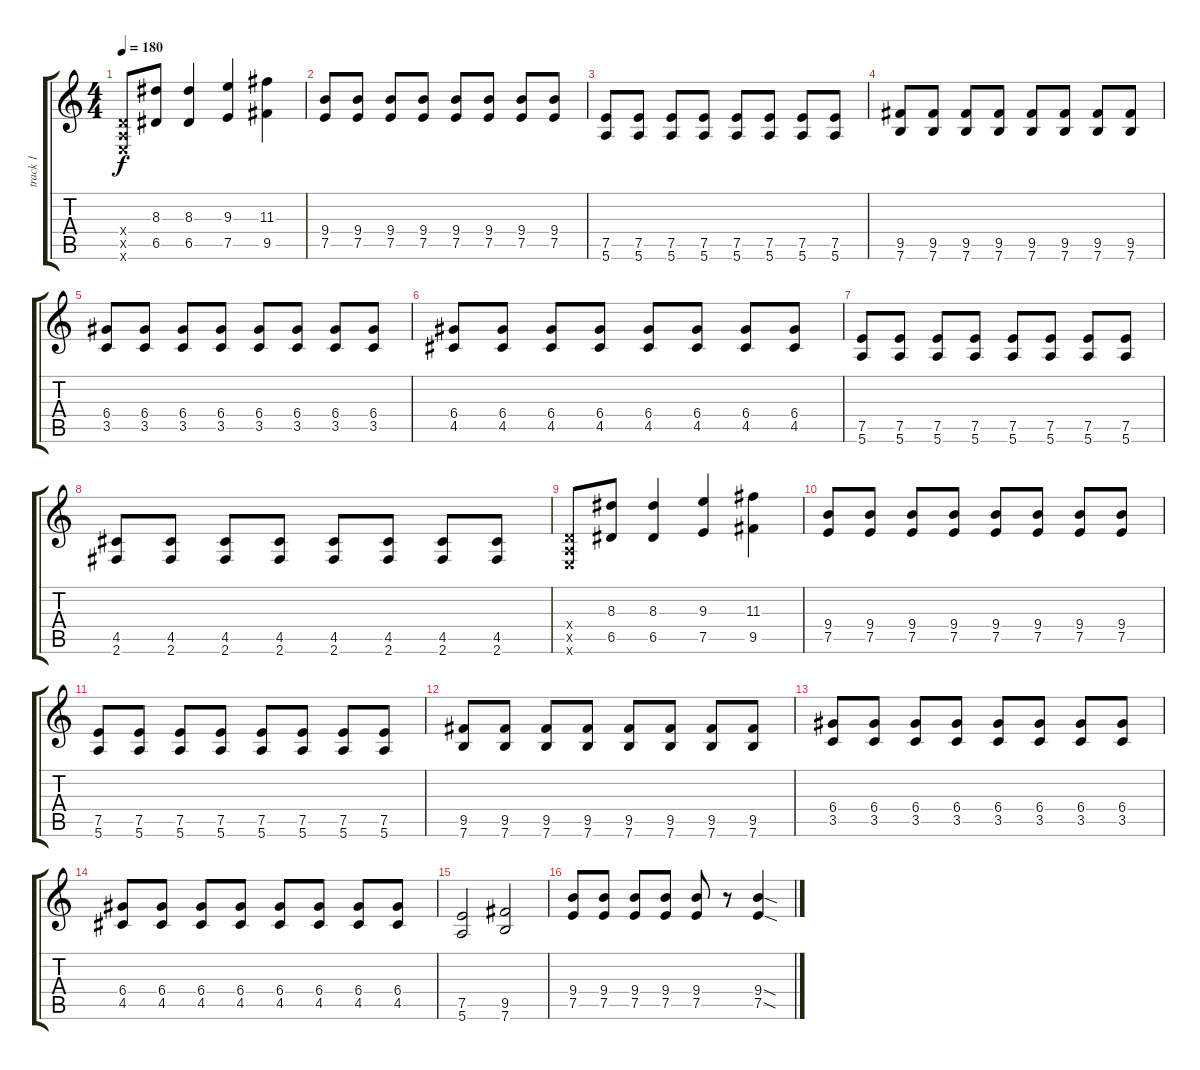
\track ("track 1" "track 1") {instrument overdrivenguitar}
\staff {score tabs}
\tuning (E4 B3 G3 D3 A2 E2) {hide}
\ts (4 4)
\tempo 180
\clef g2
\ks c
(0.4{x} 0.5{x} 0.6{x}).8{dy f} (8.3 6.5).8 (8.3 6.5).4 (9.3 7.5).4 (11.3 9.5).4 |
(9.4 7.5).8 (9.4 7.5).8 (9.4 7.5).8 (9.4 7.5).8 (9.4 7.5).8 (9.4 7.5).8 (9.4 7.5).8 (9.4 7.5).8 |
(7.5 5.6).8 (7.5 5.6).8 (7.5 5.6).8 (7.5 5.6).8 (7.5 5.6).8 (7.5 5.6).8 (7.5 5.6).8 (7.5 5.6).8 |
(9.5 7.6).8 (9.5 7.6).8 (9.5 7.6).8 (9.5 7.6).8 (9.5 7.6).8 (9.5 7.6).8 (9.5 7.6).8 (9.5 7.6).8 |
(6.4 3.5).8 (6.4 3.5).8 (6.4 3.5).8 (6.4 3.5).8 (6.4 3.5).8 (6.4 3.5).8 (6.4 3.5).8 (6.4 3.5).8 |
(6.4 4.5).8 (6.4 4.5).8 (6.4 4.5).8 (6.4 4.5).8 (6.4 4.5).8 (6.4 4.5).8 (6.4 4.5).8 (6.4 4.5).8 |
(7.5 5.6).8 (7.5 5.6).8 (7.5 5.6).8 (7.5 5.6).8 (7.5 5.6).8 (7.5 5.6).8 (7.5 5.6).8 (7.5 5.6).8 |
(4.5 2.6).8 (4.5 2.6).8 (4.5 2.6).8 (4.5 2.6).8 (4.5 2.6).8 (4.5 2.6).8 (4.5 2.6).8 (4.5 2.6).8 |
(0.4{x} 0.5{x} 0.6{x}).8 (8.3 6.5).8 (8.3 6.5).4 (9.3 7.5).4 (11.3 9.5).4 |
(9.4 7.5).8 (9.4 7.5).8 (9.4 7.5).8 (9.4 7.5).8 (9.4 7.5).8 (9.4 7.5).8 (9.4 7.5).8 (9.4 7.5).8 |
(7.5 5.6).8 (7.5 5.6).8 (7.5 5.6).8 (7.5 5.6).8 (7.5 5.6).8 (7.5 5.6).8 (7.5 5.6).8 (7.5 5.6).8 |
(9.5 7.6).8 (9.5 7.6).8 (9.5 7.6).8 (9.5 7.6).8 (9.5 7.6).8 (9.5 7.6).8 (9.5 7.6).8 (9.5 7.6).8 |
(6.4 3.5).8 (6.4 3.5).8 (6.4 3.5).8 (6.4 3.5).8 (6.4 3.5).8 (6.4 3.5).8 (6.4 3.5).8 (6.4 3.5).8 |
(6.4 4.5).8 (6.4 4.5).8 (6.4 4.5).8 (6.4 4.5).8 (6.4 4.5).8 (6.4 4.5).8 (6.4 4.5).8 (6.4 4.5).8 |
(7.5 5.6).2 (9.5 7.6).2 |
(9.4 7.5).8 (9.4 7.5).8 (9.4 7.5).8 (9.4 7.5).8 (9.4 7.5).8 r.8 (9.4{sod} 7.5{sod}).4
